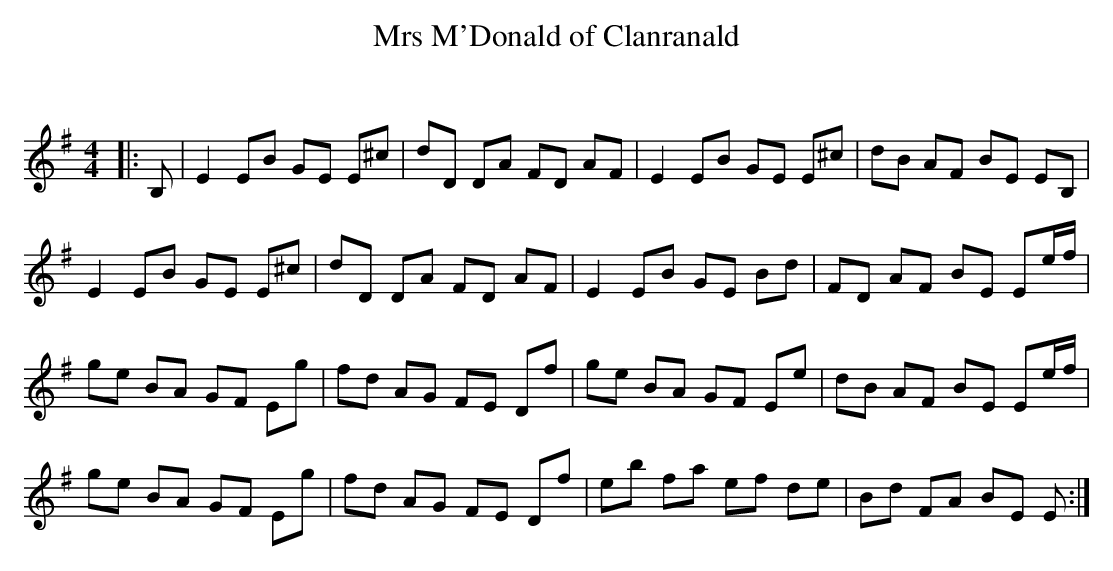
X:1
T: Mrs M'Donald of Clanranald
C:
Q: 232
K:Em
M:4/4
L:1/8
|:B,|E2 EB GE E^c|dD DA FD AF|E2 EB GE E^c|dB AF BE EB,|
E2 EB GE E^c|dD DA FD AF|E2 EB GE Bd|FD AF BE Ee1/2f1/2|
ge BA GF Eg|fd AG FE Df|ge BA GF Ee|dB AF BE Ee1/2f1/2|
ge BA GF Eg|fd AG FE Df|eb fa ef de|Bd FA BE E:|
